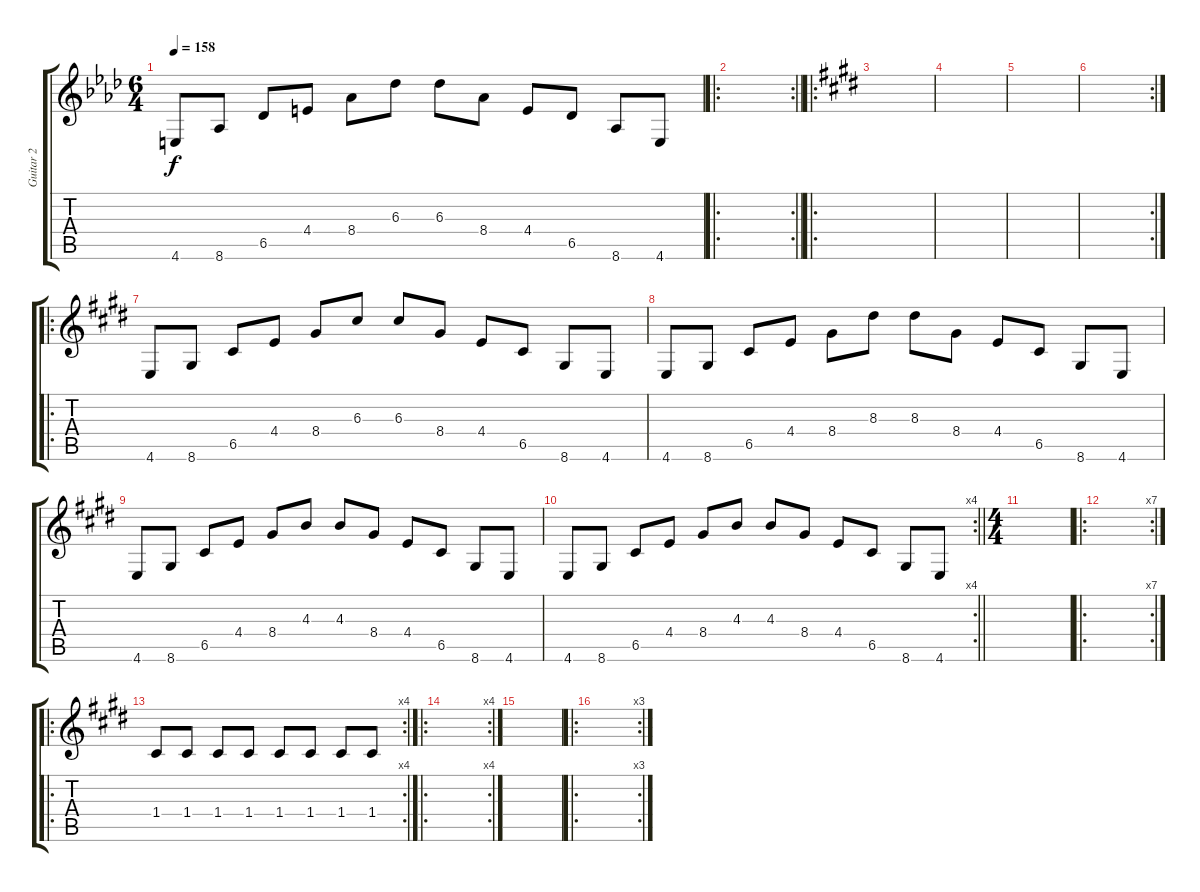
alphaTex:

\track ("Guitar 2" "Guitar 2") {instrument overdrivenguitar}
\staff {score tabs}
\tuning (E4 C4 G3 C3 G2 C2) {hide}
\ts (6 4)
\tempo 158
\clef g2
\ks ab
4.6.8{dy f} 8.6.8 6.5.8 4.4.8 8.4.8 6.3.8 6.3.8 8.4.8 4.4.8 6.5.8 8.6.8 4.6.8 |
\ro
\rc 2
\barLineRight lightlight
|
\ro
\ks c#minor
|
|
|
\rc 2
|
\ro
4.6.8 8.6.8 6.5.8 4.4.8 8.4.8 6.3.8 6.3.8 8.4.8 4.4.8 6.5.8 8.6.8 4.6.8 |
4.6.8 8.6.8 6.5.8 4.4.8 8.4.8 8.3.8 8.3.8 8.4.8 4.4.8 6.5.8 8.6.8 4.6.8 |
4.6.8 8.6.8 6.5.8 4.4.8 8.4.8 4.3.8 4.3.8 8.4.8 4.4.8 6.5.8 8.6.8 4.6.8 |
\rc 4
\barLineRight lightlight
4.6.8 8.6.8 6.5.8 4.4.8 8.4.8 4.3.8 4.3.8 8.4.8 4.4.8 6.5.8 8.6.8 4.6.8 |
\ts (4 4)
|
\ro
\rc 7
|
\ro
\rc 4
1.4.8 1.4.8 1.4.8 1.4.8 1.4.8 1.4.8 1.4.8 1.4.8 |
\ro
\rc 4
|
|
\ro
\rc 3
